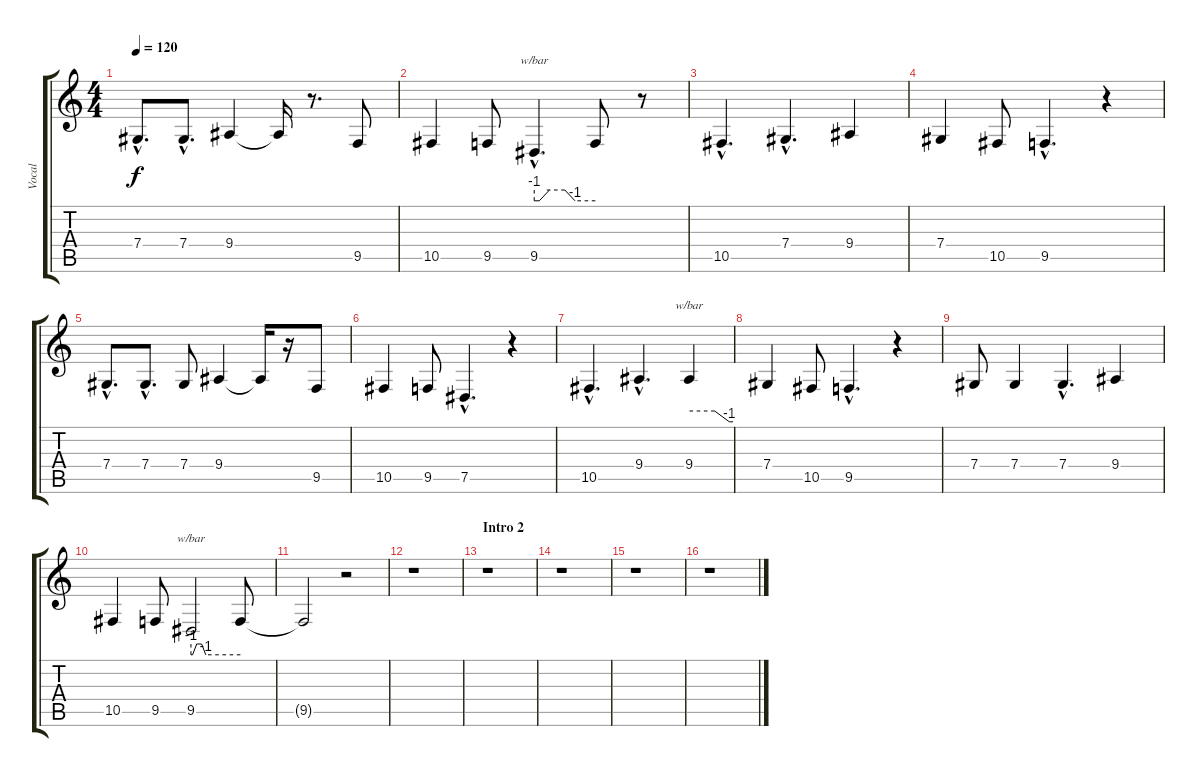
\track ("Vocal" "Vocal") {instrument viola}
\staff {score tabs}
\tuning (Eb4 Bb3 Gb3 Db3 Ab2 Eb2) {hide}
\ts (4 4)
\tempo 120
\clef g2
\ks c
7.4{hac}.8{d dy f} 7.4{hac}.8{d} 9.4.4 9.4{t}.16 r.8{d} 9.5.8 |
10.5.4 9.5.8 9.5{hac}.4{d tbe (custom default 0 -4 5 -4 15 0 30 0 40 -4 60 -4)} 9.5{t}.8 r.8 |
10.5{hac}.4{d} 7.4{hac}.4{d} 9.4.4 |
7.4.4 10.5.8 9.5{hac}.4{d} r.4 |
7.4{hac}.8{d} 7.4{hac}.8{d} 7.4.8 9.4.4 9.4{t}.16 r.16 9.5.8 |
10.5.4 9.5.8 7.5{hac}.4{d} r.4 |
10.5{hac}.4{d} 9.4{hac}.4{d} 9.4.4{tbe (custom default 0 0 35 0 55 -4 60 -4)} |
7.4.4 10.5.8 9.5{hac}.4{d} r.4 |
7.4.8 7.4.4 7.4{hac}.4{d} 9.4.4 |
10.5.4 9.5.8 9.5.2{tbe (custom default 0 -4 2 -4 7 0 13 0 18 -4 60 -4)} 9.5{t}.8 |
9.5{t}.2 r.2 |
r.1 |
\section ("" "Intro 2")
r.1 |
r.1 |
r.1 |
r.1
